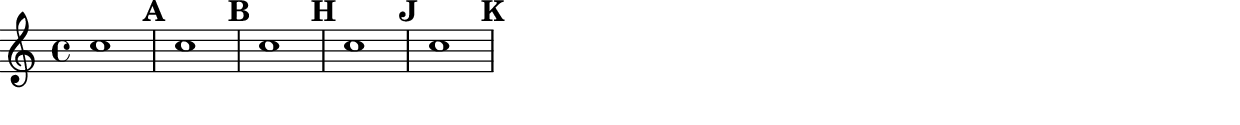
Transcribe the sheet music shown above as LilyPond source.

%% Generated by lilypond-book.py
%% Options: [indent=0\mm,verbatim,fragment,quote,relative=2,ragged-right,alt=[image of music]]
\include "lilypond-book-preamble.ly"







% ****************************************************************
% Start cut-&-pastable-section 
% ****************************************************************

\paper {
  #(define dump-extents #t)
  
  indent = 0\mm
  line-width = 160\mm - 2.0 * 0.4\in
  ragged-right = ##t
  force-assignment = #""
  line-width = #(- line-width (* mm  3.000000))
}

\layout {
  
}

\relative c''
{


% ****************************************************************
% ly snippet contents follows:
% ****************************************************************
\sourcefileline 804
c1 \mark \default
c1 \mark \default
c1 \mark #8
c1 \mark \default
c1 \mark \default



% ****************************************************************
% end ly snippet
% ****************************************************************
}
